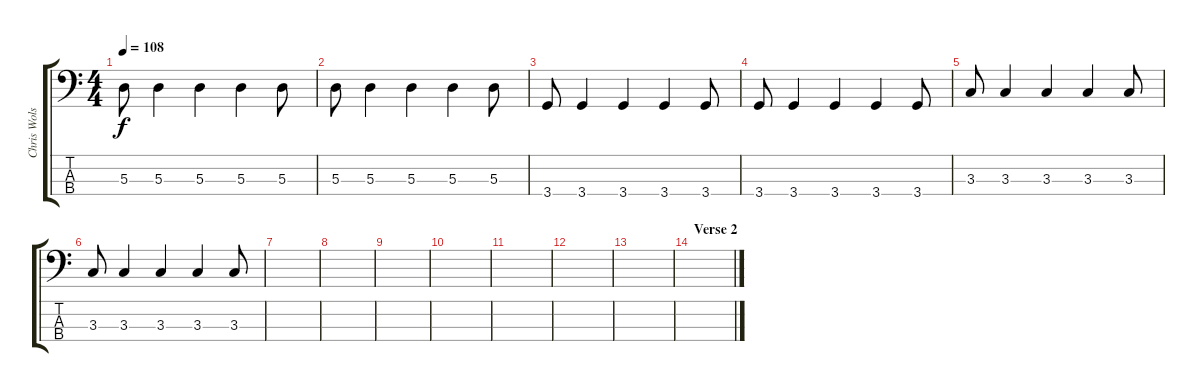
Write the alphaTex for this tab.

\track ("Chris Wolstenholme" "Chris Wols") {instrument electricbassfinger}
\staff {score tabs}
\tuning (G2 D2 A1 E1) {hide}
\ts (4 4)
\tempo 108
\clef f4
\ks c
5.3.8{dy f} 5.3.4 5.3.4 5.3.4 5.3.8 |
5.3.8 5.3.4 5.3.4 5.3.4 5.3.8 |
3.4.8 3.4.4 3.4.4 3.4.4 3.4.8 |
3.4.8 3.4.4 3.4.4 3.4.4 3.4.8 |
3.3.8 3.3.4 3.3.4 3.3.4 3.3.8 |
3.3.8 3.3.4 3.3.4 3.3.4 3.3.8 |
|
|
|
|
|
|
|
\section ("" "Verse 2")
